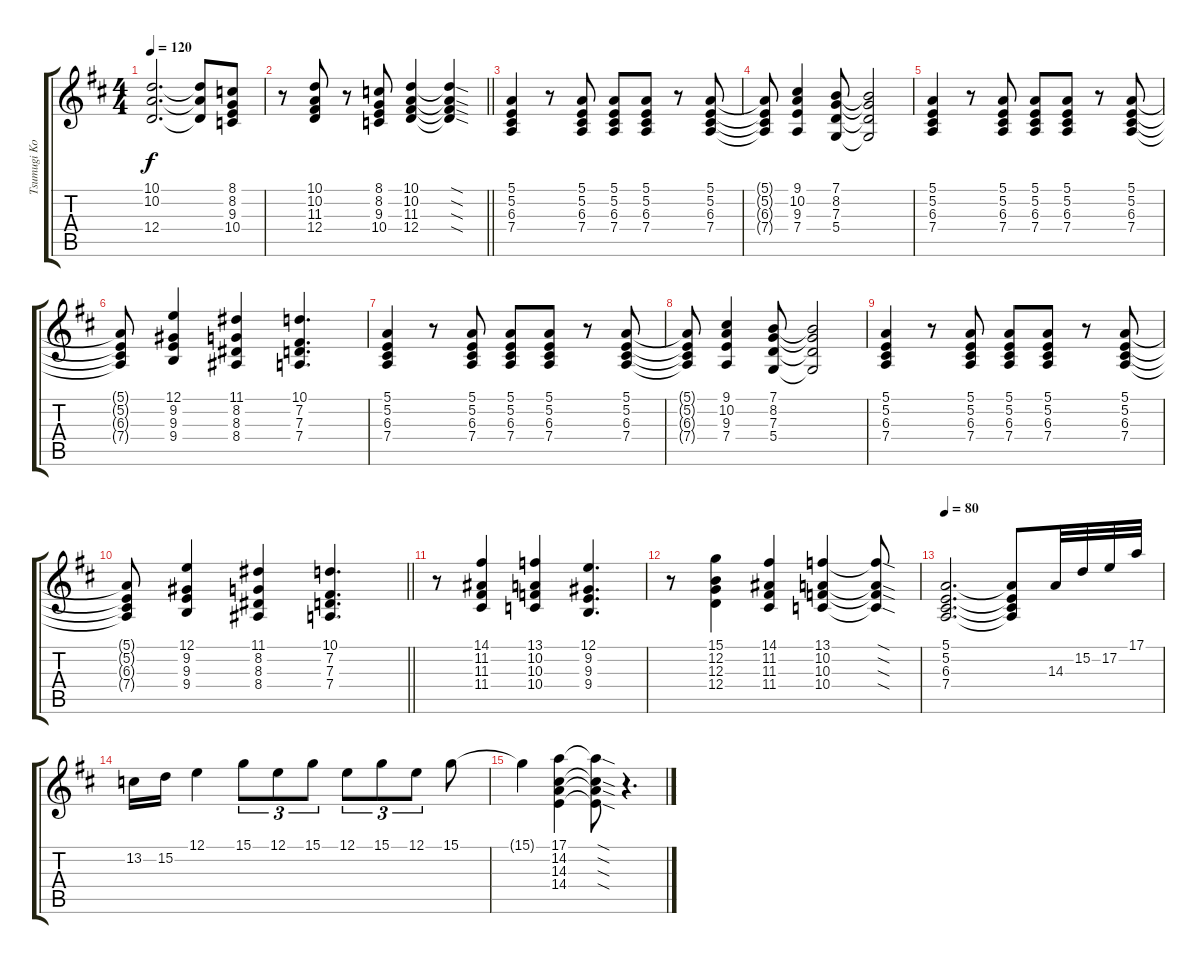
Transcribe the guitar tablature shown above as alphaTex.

\track ("Tsumugi Kotobuki I" "Tsumugi Ko") {instrument lead2sawtooth}
\staff {score tabs}
\tuning (E4 B3 G3 D3 A2 E2) {hide}
\ts (4 4)
\tempo 120
\clef g2
\ks d
(10.1 10.2 12.4).2{d dy f} (10.1{t} 10.2{t} 12.4{t}).8 (8.1 8.2 9.3 10.4).8 |
\barLineRight lightlight
r.8 (10.1 10.2 11.3 12.4).8 r.8 (8.1 8.2 9.3 10.4).8 (10.1 10.2 11.3 12.4).4 (10.1{sod t} 10.2{sod t} 11.3{sod t} 12.4{sod t}).4 |
(5.1 5.2 6.3 7.4).4 r.8 (5.1 5.2 6.3 7.4).8 (5.1 5.2 6.3 7.4).8 (5.1 5.2 6.3 7.4).8 r.8 (5.1 5.2 6.3 7.4).8 |
(5.1{t} 5.2{t} 6.3{t} 7.4{t}).8 (9.1 10.2 9.3 7.4).4 (7.1 8.2 7.3 5.4).8 (7.1{t} 8.2{t} 7.3{t} 5.4{t}).2 |
(5.1 5.2 6.3 7.4).4 r.8 (5.1 5.2 6.3 7.4).8 (5.1 5.2 6.3 7.4).8 (5.1 5.2 6.3 7.4).8 r.8 (5.1 5.2 6.3 7.4).8 |
(5.1{t} 5.2{t} 6.3{t} 7.4{t}).8 (12.1 9.2 9.3 9.4).4 (11.1 8.2 8.3 8.4).4 (10.1 7.2 7.3 7.4).4{d} |
(5.1 5.2 6.3 7.4).4 r.8 (5.1 5.2 6.3 7.4).8 (5.1 5.2 6.3 7.4).8 (5.1 5.2 6.3 7.4).8 r.8 (5.1 5.2 6.3 7.4).8 |
(5.1{t} 5.2{t} 6.3{t} 7.4{t}).8 (9.1 10.2 9.3 7.4).4 (7.1 8.2 7.3 5.4).8 (7.1{t} 8.2{t} 7.3{t} 5.4{t}).2 |
(5.1 5.2 6.3 7.4).4 r.8 (5.1 5.2 6.3 7.4).8 (5.1 5.2 6.3 7.4).8 (5.1 5.2 6.3 7.4).8 r.8 (5.1 5.2 6.3 7.4).8 |
\barLineRight lightlight
(5.1{t} 5.2{t} 6.3{t} 7.4{t}).8 (12.1 9.2 9.3 9.4).4 (11.1 8.2 8.3 8.4).4 (10.1 7.2 7.3 7.4).4{d} |
r.8 (14.1 11.2 11.3 11.4).4 (13.1 10.2 10.3 10.4).4 (12.1 9.2 9.3 9.4).4{d} |
r.8 (15.1 12.2 12.3 12.4).4 (14.1 11.2 11.3 11.4).4 (13.1 10.2 10.3 10.4).4 (13.1{sod t} 10.2{sod t} 10.3{sod t} 10.4{sod t}).8 |
\tempo 80
(5.1 5.2 6.3 7.4).2{d} (5.1{t} 5.2{t} 6.3{t} 7.4{t}).8 14.3.32 15.2.32 17.2.32 17.1.32 |
13.2.16 15.2.16 12.1.4 15.1.8{tu (3 2)} 12.1.8{tu (3 2)} 15.1.8{tu (3 2)} 12.1.8{tu (3 2)} 15.1.8{tu (3 2)} 12.1.8{tu (3 2)} 15.1.8 |
15.1{t}.4 (17.1 14.2 14.3 14.4).4 (17.1{sod t} 14.2{sod t} 14.3{sod t} 14.4{sod t}).8 r.4{d}
